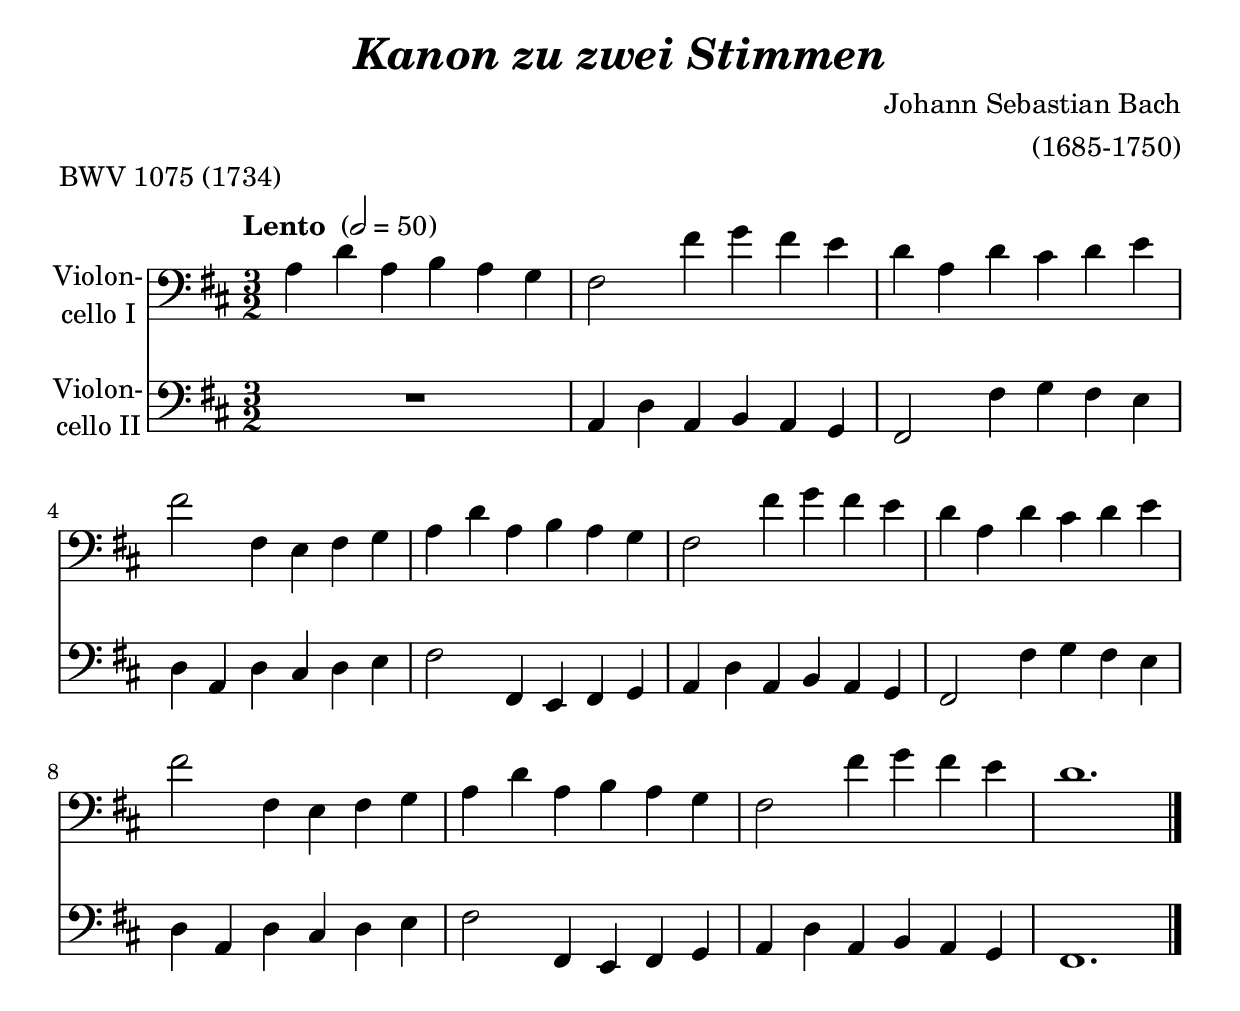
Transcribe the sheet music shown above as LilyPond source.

\version "2.18.2"
\include "deutsch.ly"

#(set-global-staff-size 24)

\header {
  title     = \markup \bold \italic "Kanon zu zwei Stimmen"
  composer  = "Johann Sebastian Bach"
  arranger  = "(1685-1750)"
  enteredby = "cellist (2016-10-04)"
  piece     = "BWV 1075 (1734)"
}

voiceconsts = {
  \key c \major
  \time 3/2
  \clef "bass"
  \tempo "Lento " 2=50
%  \numericTimeSignature
%  \compressFullBarRests
  \set tupletSpannerDuration = #(ly:make-moment 1 4)
  % Set default beaming cor all staves
%  \set Timing.beamExceptions = #'()
%  \set Timing.baseMoment     = #(ly:make-moment 3 8)
%  \set Timing.beatStructure  = #'(1 1)
}

mist = "string ensemble 1"
%miba = "trombone"
mivc = "bassoon"
%mivc = "trombone"
mikl = "concertina"
miba = "electric bass (finger)"

va = \relative c'' {
  \voiceconsts

  g4 c g a g f
  e2 e'4 f e d
  c g c h c d
  e2 e,4 d e f

  g c g a g f
  e2 e'4 f e d
  c g c h c d
  e2 e,4 d e f

  g c g a g f
  e2 e'4 f e d
  c1. \bar "|."
}

vb = \relative c'' {
  \voiceconsts

  R1.
  g4 c g a g f
  e2 e'4 f e d
  c g c h c d
  
  e2 e,4 d e f
  g c g a g f
  e2 e'4 f e d
  c g c h c d
  
  e2 e,4 d e f
  g c g a g f
  e1. \bar "|."
}


music = <<
      \new Staff {
        \set Staff.midiInstrument = \mivc
        \set Staff.instrumentName = \markup \center-column { "Violon-" "cello I" }
        \transpose c d, { \va }
      }

      \new Staff {
        \set Staff.midiInstrument = \miba
        \set Staff.instrumentName = \markup \center-column { "Violon-" "cello II" }
        \transpose c d,, { \vb }
      }
>>

\book {
  \score {
   \music
    \layout {}
  }

  \score {
    \unfoldRepeats \music

    \midi {
      \context {
        \Score
      }
    }
  }
}
